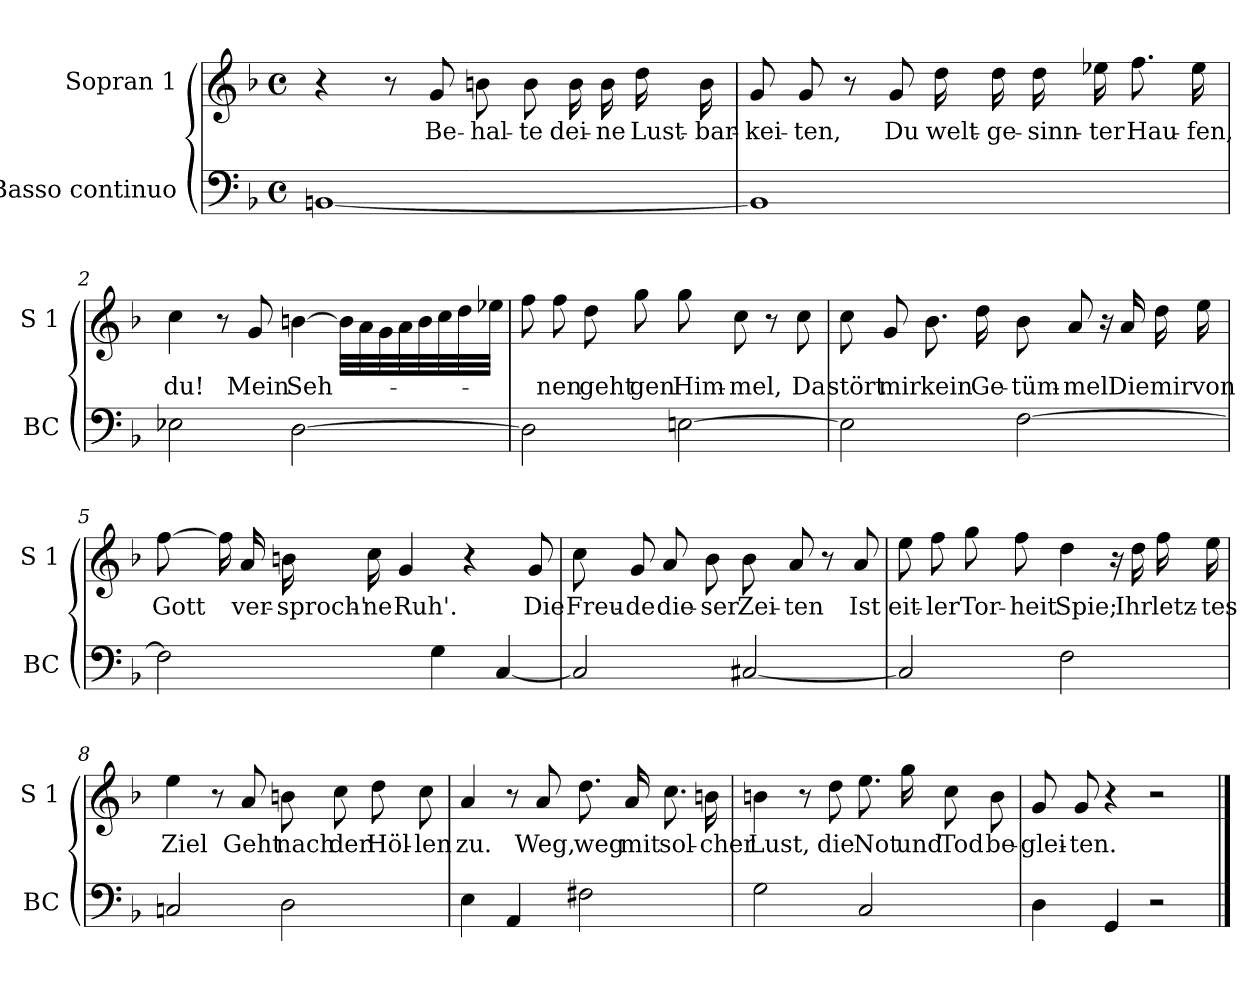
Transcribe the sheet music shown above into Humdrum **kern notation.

**kern	**kern	**text
*part2	*part1	*part1
*staff2	*staff1	*staff1
*I"Basso continuo	*I"Sopran 1	*
*I'BC	*I'S 1	*
*clefF4	*clefG2	*
*ITrd7c12	*	*
*k[b-]	*k[b-]	*
*F:	*F:	*
*M4/4	*M4/4	*
*met(c)	*met(c)	*
=	=	=
[1BBBn	4r	.
.	8r	.
!	!	!LO:LY:b
.	8g/	Be-
!	!	!LO:LY:b
.	8bn\	-hal-
!	!	!LO:LY:b
.	8b\	-te
!	!	!LO:LY:b
.	16b\	dei-
!	!	!LO:LY:b
.	16b\	-ne
!	!	!LO:LY:b
.	16dd\	Lust-
!	!	!LO:LY:b
.	16b\	-bar-
=1	=1	=1
!	!	!LO:LY:b
1BBB]	8g/	-kei-
!	!	!LO:LY:b
.	8g/	-ten,
.	8r	.
!	!	!LO:LY:b
.	8g/	Du
!	!	!LO:LY:b
.	16dd\	welt-
!	!	!LO:LY:b
.	16dd\	-ge-
!	!	!LO:LY:b
.	16dd\	-sinn-
!	!	!LO:LY:b
.	16ee-X\	-ter
!	!	!LO:LY:b
.	8.ff\	Hau-
!	!	!LO:LY:b
.	16ee-\	-fen,
=2	=2	=2
!	!	!LO:LY:b
2EE-X\	4cc\	du!
.	8r	.
!	!	!LO:LY:b
.	8g/	Mein
!	!	!LO:LY:b
[2DD\	[4bn\	Seh-
.	32b\LLL]	.
.	32a\	.
.	32g\	.
.	32a\	.
.	32b\	.
.	32cc\	.
.	32dd\	.
.	32ee-X\JJJ	.
!!LO:LB:g=z
=3	=3	=3
2DD\]	8ff\	.
!	!	!LO:LY:b
.	8ff\	-nen
!	!	!LO:LY:b
.	8dd\	geht
!	!	!LO:LY:b
.	8gg\	gen
!	!	!LO:LY:b
[2EEni\	8gg\	Him-
!	!	!LO:LY:b
.	8cc\	-mel,
.	8r	.
!	!	!LO:LY:b
.	8cc\	Da
=4	=4	=4
!	!	!LO:LY:b
2EE\]	8cc\	stört
!	!	!LO:LY:b
.	8g/	mir
!	!	!LO:LY:b
.	8.b-\	kein
!	!	!LO:LY:b
.	16dd\	Ge-
!	!	!LO:LY:b
[2FF\	8b-\	-tüm-
!	!	!LO:LY:b
.	8a/	-mel
.	16r	.
!	!	!LO:LY:b
.	16a/	Die
!	!	!LO:LY:b
.	16dd\	mir
!	!	!LO:LY:b
.	16ee\	von
=5	=5	=5
!	!	!LO:LY:b
2FF\]	[8ff\	Gott
.	16ff\]	.
!	!	!LO:LY:b
.	16a/	ver-
!	!	!LO:LY:b
.	16bn\	-sproch'-
!	!	!LO:LY:b
.	16cc\	-ne
!	!	!LO:LY:b
.	4g/	Ruh'.
4GG\	.	.
.	4r	.
[4CC/	.	.
!	!	!LO:LY:b
.	8g/	Die
=6	=6	=6
!	!	!LO:LY:b
2CC/]	8cc\	Freu-
!	!	!LO:LY:b
.	8g/	-de
!	!	!LO:LY:b
.	8a/	die-
!	!	!LO:LY:b
.	8b-i\	-ser
!	!	!LO:LY:b
[2CC#X/	8b-\	Zei-
!	!	!LO:LY:b
.	8a/	-ten
.	8r	.
!	!	!LO:LY:b
.	8a/	Ist
!!LO:LB:g=z
=7	=7	=7
!	!	!LO:LY:b
2CC#/]	8ee\	eit-
!	!	!LO:LY:b
.	8ff\	-ler
!	!	!LO:LY:b
.	8gg\	Tor-
!	!	!LO:LY:b
.	8ff\	-heit
!	!	!LO:LY:b
2FF\	4dd\	Spie;
.	16r	.
!	!	!LO:LY:b
.	16dd\	Ihr
!	!	!LO:LY:b
.	16ff\	letz-
!	!	!LO:LY:b
.	16ee\	-tes
=8	=8	=8
!	!	!LO:LY:b
2CCni/	4ee\	Ziel
.	8r	.
!	!	!LO:LY:b
.	8a/	Geht
!	!	!LO:LY:b
2DD\	8bn\	nach
!	!	!LO:LY:b
.	8cc\	der
!	!	!LO:LY:b
.	8dd\	Höl-
!	!	!LO:LY:b
.	8cc\	-len
=9	=9	=9
!	!	!LO:LY:b
4EE\	4a/	zu.
4AAA/	8r	.
!	!	!LO:LY:b
.	8a/	Weg,
!	!	!LO:LY:b
2FF#X\	8.dd\	weg
!	!	!LO:LY:b
.	16a/	mit
!	!	!LO:LY:b
.	8.cc\	sol-
!	!	!LO:LY:b
.	16bn\	-cher
=10	=10	=10
!	!	!LO:LY:b
2GG\	4bn\	Lust,
.	8r	.
!	!	!LO:LY:b
.	8dd\	die
!	!	!LO:LY:b
2CC/	8.ee\	Not
!	!	!LO:LY:b
.	16gg\	und
!	!	!LO:LY:b
.	8cc\	Tod
!	!	!LO:LY:b
.	8b\	be-
!!LO:LB:g=z
=11	=11	=11
!	!	!LO:LY:b
4DD\	8g/	-glei-
!	!	!LO:LY:b
.	8g/	-ten.
4GGG/	4r	.
2r	2r	.
==	==	==
*-	*-	*-
